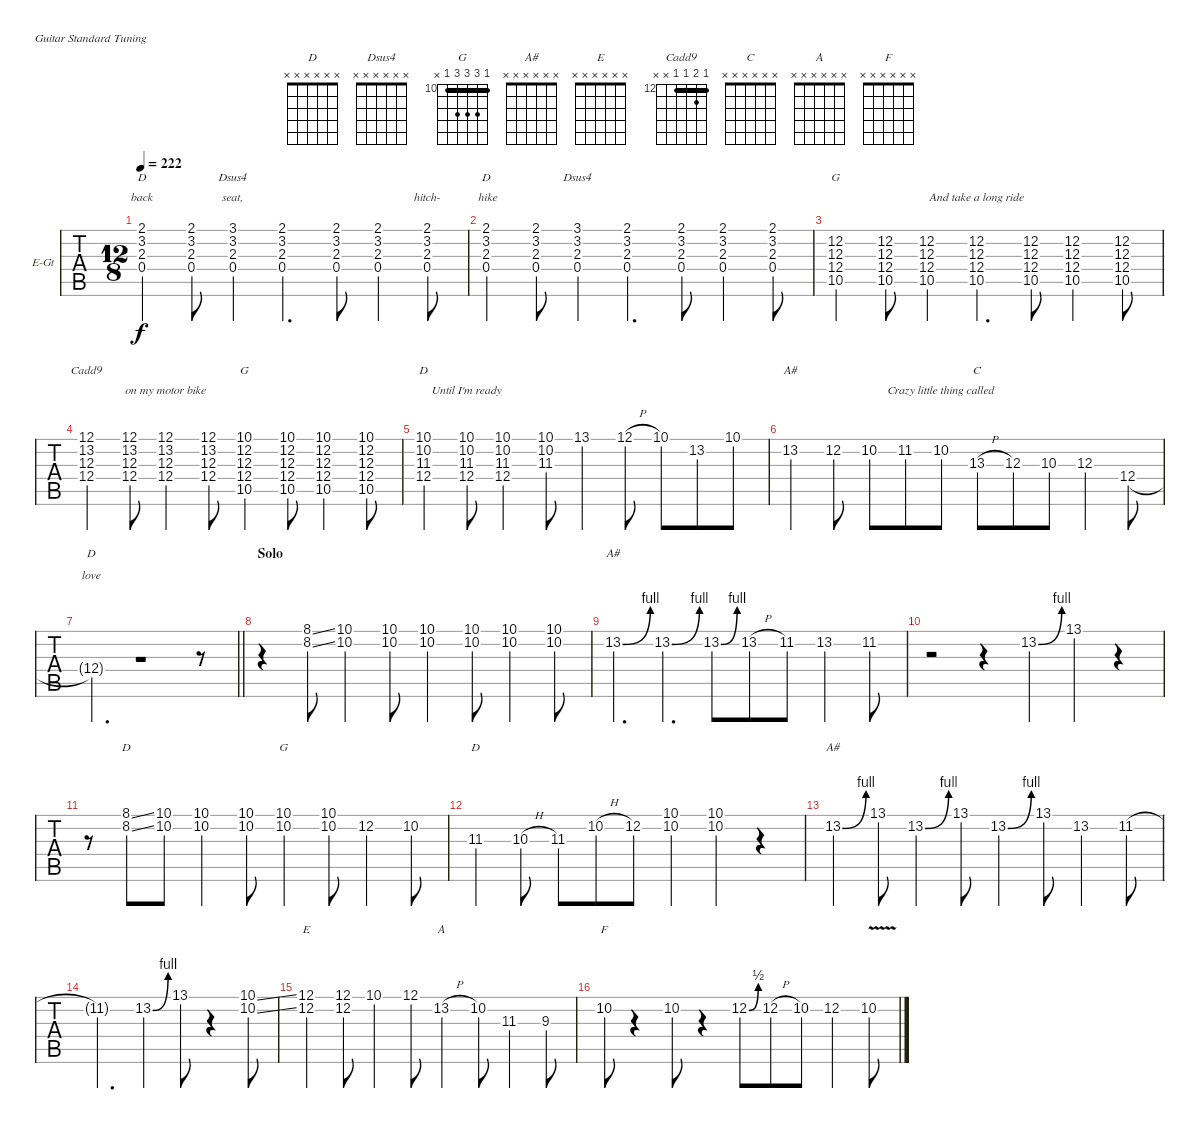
\bracketExtendMode nobrackets
\firstSystemTrackNameOrientation horizontal
\otherSystemsTrackNameOrientation horizontal
\track ("Guitar" "E-Gt") {instrument distortionguitar}
\staff {tabs}
\tuning (E4 B3 G3 D3 A2 E2)
\chord ("D" 2 3 2 0 x x)
\chord ("Dsus4" 3 3 2 0 x x)
\chord ("D" x x x x x x)
\chord ("Dsus4" x x x x x x)
\chord ("G" x x x x x x)
\chord ("A#" x x x x x x)
\chord ("E" x x x x x x)
\chord ("G" x 12 12 12 10 x) {firstfret 10}
\chord ("Cadd9" 12 13 12 12 x x) {firstfret 12 barre (12 12)}
\chord ("G" 10 12 12 12 10 x) {firstfret 10 barre 10}
\chord ("C" x x x x x x)
\chord ("A" x x x x x x)
\chord ("F" x x x x x x)
\ts (12 8)
\tempo 222
\clef g2
\ks c
(2.1 3.2 2.3 0.4).4{ch "D" lyrics (0 "") lyrics (1 "") lyrics (2 "back") lyrics (3 "") lyrics (4 "") dy f} (2.1 3.2 2.3 0.4).8{lyrics (0 "") lyrics (1 "") lyrics (2 "") lyrics (3 "") lyrics (4 "")} (3.1 3.2 2.3 0.4).4{ch "Dsus4" lyrics (0 "") lyrics (1 "") lyrics (2 "seat,") lyrics (3 "") lyrics (4 "")} (2.1 3.2 2.3 0.4).4{d lyrics (0 "") lyrics (1 "") lyrics (2 "") lyrics (3 "") lyrics (4 "")} (2.1 3.2 2.3 0.4).8{lyrics (0 "") lyrics (1 "") lyrics (2 "") lyrics (3 "") lyrics (4 "")} (2.1 3.2 2.3 0.4).4{lyrics (0 "") lyrics (1 "") lyrics (2 "") lyrics (3 "") lyrics (4 "")} (2.1 3.2 2.3 0.4).8{lyrics (0 "") lyrics (1 "") lyrics (2 "hitch-") lyrics (3 "") lyrics (4 "")} |
(2.1 3.2 2.3 0.4).4{ch "D" lyrics (0 "") lyrics (1 "") lyrics (2 " hike") lyrics (3 "") lyrics (4 "")} (2.1 3.2 2.3 0.4).8{lyrics (0 "") lyrics (1 "") lyrics (2 "") lyrics (3 "") lyrics (4 "")} (3.1 3.2 2.3 0.4).4{ch "Dsus4" lyrics (0 "") lyrics (1 "") lyrics (2 "") lyrics (3 "") lyrics (4 "")} (2.1 3.2 2.3 0.4).4{d lyrics (0 "") lyrics (1 "") lyrics (2 "") lyrics (3 "") lyrics (4 "")} (2.1 3.2 2.3 0.4).8{lyrics (0 "") lyrics (1 "") lyrics (2 "") lyrics (3 "") lyrics (4 "")} (2.1 3.2 2.3 0.4).4{lyrics (0 "") lyrics (1 "") lyrics (2 "") lyrics (3 "") lyrics (4 "")} (2.1 3.2 2.3 0.4).8{lyrics (0 "") lyrics (1 "") lyrics (2 "") lyrics (3 "") lyrics (4 "")} |
(12.2 12.3 12.4 10.5).4{ch "G" lyrics (0 "") lyrics (1 "") lyrics (2 "") lyrics (3 "") lyrics (4 "")} (12.2 12.3 12.4 10.5).8{lyrics (0 "") lyrics (1 "") lyrics (2 "") lyrics (3 "") lyrics (4 "")} (12.2 12.3 12.4 10.5).4{lyrics (0 "") lyrics (1 "") lyrics (2 "") lyrics (3 "") lyrics (4 "")} (12.2 12.3 12.4 10.5).4{d lyrics (0 "") lyrics (1 "") lyrics (2 "And take a long ride") lyrics (3 "") lyrics (4 "")} (12.2 12.3 12.4 10.5).8{lyrics (0 "") lyrics (1 "") lyrics (2 "") lyrics (3 "") lyrics (4 "")} (12.2 12.3 12.4 10.5).4{lyrics (0 "") lyrics (1 "") lyrics (2 "") lyrics (3 "") lyrics (4 "")} (12.2 12.3 12.4 10.5).8{lyrics (0 "") lyrics (1 "") lyrics (2 "") lyrics (3 "") lyrics (4 "")} |
(12.1 13.2 12.3 12.4).4{ch "Cadd9" lyrics (0 "") lyrics (1 "") lyrics (2 "") lyrics (3 "") lyrics (4 "")} (12.1 13.2 12.3 12.4).8{lyrics (0 "") lyrics (1 "") lyrics (2 "") lyrics (3 "") lyrics (4 "")} (12.1 13.2 12.3 12.4).4{lyrics (0 "") lyrics (1 "") lyrics (2 "on my motor bike") lyrics (3 "") lyrics (4 "")} (12.1 13.2 12.3 12.4).8{lyrics (0 "") lyrics (1 "") lyrics (2 "") lyrics (3 "") lyrics (4 "")} (10.1 12.2 12.3 12.4 10.5).4{ch "G" lyrics (0 "") lyrics (1 "") lyrics (2 "") lyrics (3 "") lyrics (4 "")} (10.1 12.2 12.3 12.4 10.5).8{lyrics (0 "") lyrics (1 "") lyrics (2 "") lyrics (3 "") lyrics (4 "")} (10.1 12.2 12.3 12.4 10.5).4{lyrics (0 "") lyrics (1 "") lyrics (2 "") lyrics (3 "") lyrics (4 "")} (10.1 12.2 12.3 12.4 10.5).8{lyrics (0 "") lyrics (1 "") lyrics (2 "") lyrics (3 "") lyrics (4 "")} |
(10.1 10.2 11.3 12.4).4{ch "D" lyrics (0 "") lyrics (1 "") lyrics (2 "") lyrics (3 "") lyrics (4 "")} (10.1 10.2 11.3 12.4).8{lyrics (0 "") lyrics (1 "") lyrics (2 "Until I'm ready") lyrics (3 "") lyrics (4 "")} (10.1 10.2 11.3 12.4).4{lyrics (0 "") lyrics (1 "") lyrics (2 "") lyrics (3 "") lyrics (4 "")} (10.1 10.2 11.3).8{lyrics (0 "") lyrics (1 "") lyrics (2 "") lyrics (3 "") lyrics (4 "")} 13.1.4{lyrics (0 "") lyrics (1 "") lyrics (2 "") lyrics (3 "") lyrics (4 "")} 12.1{h}.8{lyrics (0 "") lyrics (1 "") lyrics (2 "") lyrics (3 "") lyrics (4 "")} 10.1.8{lyrics (0 "") lyrics (1 "") lyrics (2 "") lyrics (3 "") lyrics (4 "")} 13.2.8{lyrics (0 "") lyrics (1 "") lyrics (2 "") lyrics (3 "") lyrics (4 "")} 10.1.8{lyrics (0 "") lyrics (1 "") lyrics (2 "") lyrics (3 "") lyrics (4 "")} |
13.2.4{ch "A#" lyrics (0 "") lyrics (1 "") lyrics (2 "") lyrics (3 "") lyrics (4 "")} 12.2.8{lyrics (0 "") lyrics (1 "") lyrics (2 "") lyrics (3 "") lyrics (4 "")} 10.2.8{lyrics (0 "") lyrics (1 "") lyrics (2 "") lyrics (3 "") lyrics (4 "")} 11.2.8{lyrics (0 "") lyrics (1 "") lyrics (2 "") lyrics (3 "") lyrics (4 "")} 10.2.8{lyrics (0 "") lyrics (1 "") lyrics (2 "Crazy little thing called") lyrics (3 "") lyrics (4 "")} 13.3{h}.8{ch "C" lyrics (0 "") lyrics (1 "") lyrics (2 "") lyrics (3 "") lyrics (4 "")} 12.3.8{lyrics (0 "") lyrics (1 "") lyrics (2 "") lyrics (3 "") lyrics (4 "")} 10.3.8{lyrics (0 "") lyrics (1 "") lyrics (2 "") lyrics (3 "") lyrics (4 "")} 12.3.4{lyrics (0 "") lyrics (1 "") lyrics (2 "") lyrics (3 "") lyrics (4 "")} 12.4.8{lyrics (0 "") lyrics (1 "") lyrics (2 "") lyrics (3 "") lyrics (4 "")} |
\barLineRight lightlight
12.4{t}.4{d ch "D" lyrics (0 "") lyrics (1 "") lyrics (2 "love") lyrics (3 "") lyrics (4 "")} r.1 r.8 |
\section ("" "Solo")
r.4 (8.1{ss} 8.2{ss}).8{lyrics (0 "") lyrics (1 "") lyrics (2 "") lyrics (3 "") lyrics (4 "")} (10.1 10.2).4{lyrics (0 "") lyrics (1 "") lyrics (2 "") lyrics (3 "") lyrics (4 "")} (10.1 10.2).8{lyrics (0 "") lyrics (1 "") lyrics (2 "") lyrics (3 "") lyrics (4 "")} (10.1 10.2).4{lyrics (0 "") lyrics (1 "") lyrics (2 "") lyrics (3 "") lyrics (4 "")} (10.1 10.2).8{lyrics (0 "") lyrics (1 "") lyrics (2 "") lyrics (3 "") lyrics (4 "")} (10.1 10.2).4{lyrics (0 "") lyrics (1 "") lyrics (2 "") lyrics (3 "") lyrics (4 "")} (10.1 10.2).8{lyrics (0 "") lyrics (1 "") lyrics (2 "") lyrics (3 "") lyrics (4 "")} |
13.2{be (bend 0 0 60 4)}.4{d ch "A#" lyrics (0 "") lyrics (1 "") lyrics (2 "") lyrics (3 "") lyrics (4 "")} 13.2{be (bend 0 0 60 4)}.4{d lyrics (0 "") lyrics (1 "") lyrics (2 "") lyrics (3 "") lyrics (4 "")} 13.2{be (bend 0 0 60 4)}.8{lyrics (0 "") lyrics (1 "") lyrics (2 "") lyrics (3 "") lyrics (4 "")} 13.2{h}.8{lyrics (0 "") lyrics (1 "") lyrics (2 "") lyrics (3 "") lyrics (4 "")} 11.2.8{lyrics (0 "") lyrics (1 "") lyrics (2 "") lyrics (3 "") lyrics (4 "")} 13.2.4{lyrics (0 "") lyrics (1 "") lyrics (2 "") lyrics (3 "") lyrics (4 "")} 11.2.8{lyrics (0 "") lyrics (1 "") lyrics (2 "") lyrics (3 "") lyrics (4 "")} |
r.2 r.4 13.2{be (bend 0 0 60 4)}.4{lyrics (0 "") lyrics (1 "") lyrics (2 "") lyrics (3 "") lyrics (4 "")} 13.1.4{lyrics (0 "") lyrics (1 "") lyrics (2 "") lyrics (3 "") lyrics (4 "")} r.4 |
r.8 (8.1{ss} 8.2{ss}).8{ch "D" lyrics (0 "") lyrics (1 "") lyrics (2 "") lyrics (3 "") lyrics (4 "")} (10.1 10.2).8{lyrics (0 "") lyrics (1 "") lyrics (2 "") lyrics (3 "") lyrics (4 "")} (10.1 10.2).4{lyrics (0 "") lyrics (1 "") lyrics (2 "") lyrics (3 "") lyrics (4 "")} (10.1 10.2).8{lyrics (0 "") lyrics (1 "") lyrics (2 "") lyrics (3 "") lyrics (4 "")} (10.1 10.2).4{ch "G" lyrics (0 "") lyrics (1 "") lyrics (2 "") lyrics (3 "") lyrics (4 "")} (10.1 10.2).8{lyrics (0 "") lyrics (1 "") lyrics (2 "") lyrics (3 "") lyrics (4 "")} 12.2.4{lyrics (0 "") lyrics (1 "") lyrics (2 "") lyrics (3 "") lyrics (4 "")} 10.2.8{lyrics (0 "") lyrics (1 "") lyrics (2 "") lyrics (3 "") lyrics (4 "")} |
11.3.4{ch "D" lyrics (0 "") lyrics (1 "") lyrics (2 "") lyrics (3 "") lyrics (4 "")} 10.3{h}.8{lyrics (0 "") lyrics (1 "") lyrics (2 "") lyrics (3 "") lyrics (4 "")} 11.3.8{lyrics (0 "") lyrics (1 "") lyrics (2 "") lyrics (3 "") lyrics (4 "")} 10.2{h}.8{lyrics (0 "") lyrics (1 "") lyrics (2 "") lyrics (3 "") lyrics (4 "")} 12.2.8{lyrics (0 "") lyrics (1 "") lyrics (2 "") lyrics (3 "") lyrics (4 "")} (10.1 10.2).4{lyrics (0 "") lyrics (1 "") lyrics (2 "") lyrics (3 "") lyrics (4 "")} (10.1 10.2).4{lyrics (0 "") lyrics (1 "") lyrics (2 "") lyrics (3 "") lyrics (4 "")} r.4 |
13.2{be (bend 0 0 60 4)}.4{ch "A#" lyrics (0 "") lyrics (1 "") lyrics (2 "") lyrics (3 "") lyrics (4 "")} 13.1.8{lyrics (0 "") lyrics (1 "") lyrics (2 "") lyrics (3 "") lyrics (4 "")} 13.2{be (bend 0 0 60 4)}.4{lyrics (0 "") lyrics (1 "") lyrics (2 "") lyrics (3 "") lyrics (4 "")} 13.1.8{lyrics (0 "") lyrics (1 "") lyrics (2 "") lyrics (3 "") lyrics (4 "")} 13.2{be (bend 0 0 60 4)}.4{lyrics (0 "") lyrics (1 "") lyrics (2 "") lyrics (3 "") lyrics (4 "")} 13.1.8{lyrics (0 "") lyrics (1 "") lyrics (2 "") lyrics (3 "") lyrics (4 "")} 13.2.4{lyrics (0 "") lyrics (1 "") lyrics (2 "") lyrics (3 "") lyrics (4 "")} 11.2.8{lyrics (0 "") lyrics (1 "") lyrics (2 "") lyrics (3 "") lyrics (4 "")} |
11.2{t}.2{d lyrics (0 "") lyrics (1 "") lyrics (2 "") lyrics (3 "") lyrics (4 "")} 13.2{be (bend 0 0 60 4)}.4{lyrics (0 "") lyrics (1 "") lyrics (2 "") lyrics (3 "") lyrics (4 "")} 13.1.8{lyrics (0 "") lyrics (1 "") lyrics (2 "") lyrics (3 "") lyrics (4 "")} r.4 (10.1{ss} 10.2{ss}).8{lyrics (0 "") lyrics (1 "") lyrics (2 "") lyrics (3 "") lyrics (4 "")} |
(12.1 12.2).4{ch "E" lyrics (0 "") lyrics (1 "") lyrics (2 "") lyrics (3 "") lyrics (4 "")} (12.1 12.2).8{lyrics (0 "") lyrics (1 "") lyrics (2 "") lyrics (3 "") lyrics (4 "")} 10.1.4{lyrics (0 "") lyrics (1 "") lyrics (2 "") lyrics (3 "") lyrics (4 "")} 12.1.8{lyrics (0 "") lyrics (1 "") lyrics (2 "") lyrics (3 "") lyrics (4 "")} 13.2{h}.4{ch "A" lyrics (0 "") lyrics (1 "") lyrics (2 "") lyrics (3 "") lyrics (4 "")} 10.2.8{lyrics (0 "") lyrics (1 "") lyrics (2 "") lyrics (3 "") lyrics (4 "")} 11.3.4{lyrics (0 "") lyrics (1 "") lyrics (2 "") lyrics (3 "") lyrics (4 "")} 9.3.8{lyrics (0 "") lyrics (1 "") lyrics (2 "") lyrics (3 "") lyrics (4 "")} |
10.2.8{ch "F" lyrics (0 "") lyrics (1 "") lyrics (2 "") lyrics (3 "") lyrics (4 "")} r.4 10.2.8{lyrics (0 "") lyrics (1 "") lyrics (2 "") lyrics (3 "") lyrics (4 "")} r.4 12.2{be (bend 0 0 60 2)}.8{lyrics (0 "") lyrics (1 "") lyrics (2 "") lyrics (3 "") lyrics (4 "")} 12.2{h}.8{lyrics (0 "") lyrics (1 "") lyrics (2 "") lyrics (3 "") lyrics (4 "")} 10.2.8{lyrics (0 "") lyrics (1 "") lyrics (2 "") lyrics (3 "") lyrics (4 "")} 12.2.4{lyrics (0 "") lyrics (1 "") lyrics (2 "") lyrics (3 "") lyrics (4 "")} 10.2{v}.8{lyrics (0 "") lyrics (1 "") lyrics (2 "") lyrics (3 "") lyrics (4 "")}
